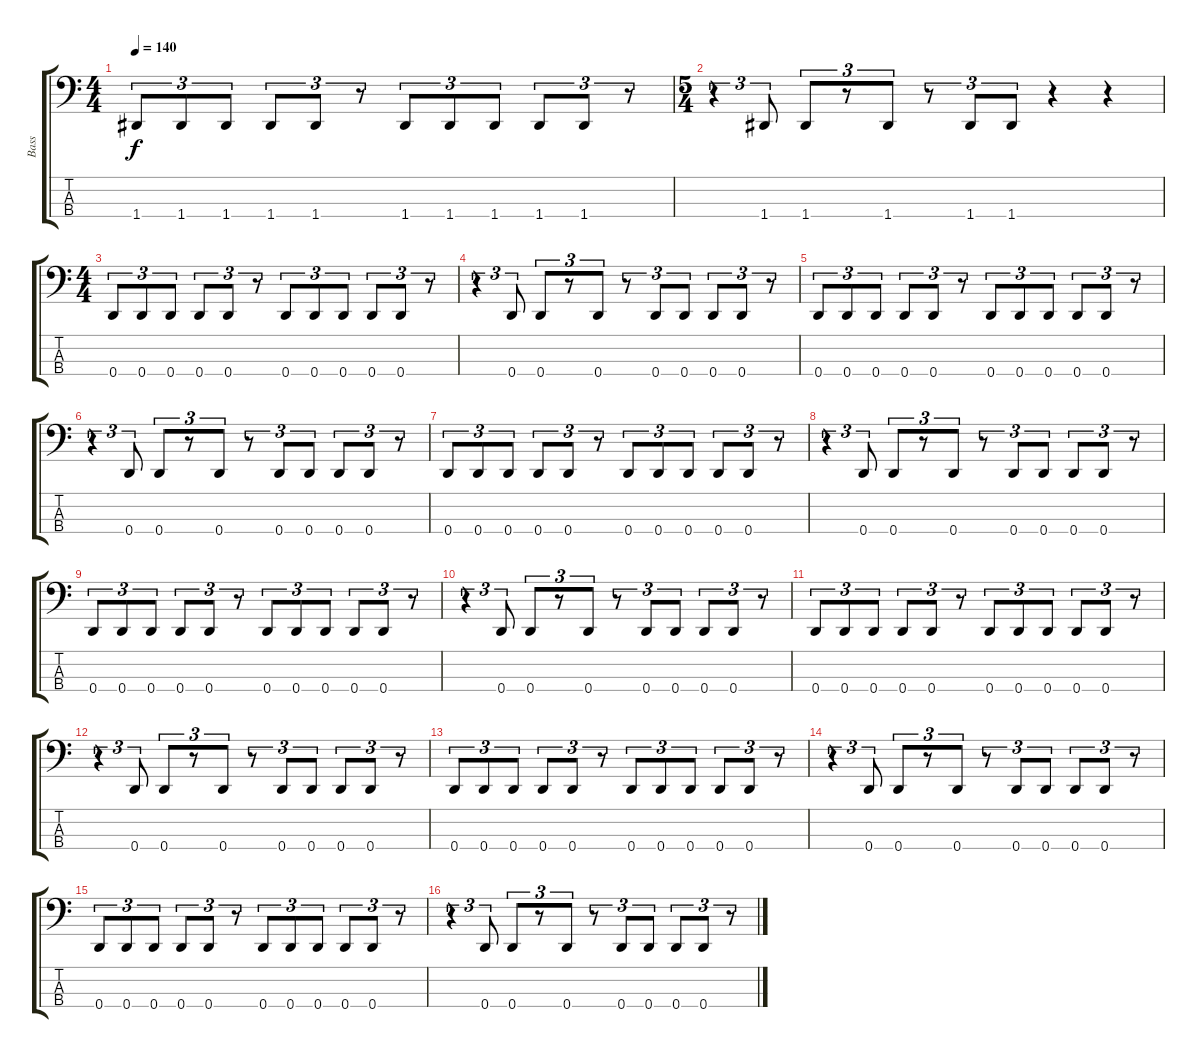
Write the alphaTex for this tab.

\track ("Bass" "Bass") {instrument electricbasspick}
\staff {score tabs}
\tuning (G2 D2 A1 D1) {hide}
\ts (4 4)
\tempo 140
\clef f4
\ks c
1.4.8{tu (3 2) dy f} 1.4.8{tu (3 2)} 1.4.8{tu (3 2)} 1.4.8{tu (3 2)} 1.4.8{tu (3 2)} r.8{tu (3 2)} 1.4.8{tu (3 2)} 1.4.8{tu (3 2)} 1.4.8{tu (3 2)} 1.4.8{tu (3 2)} 1.4.8{tu (3 2)} r.8{tu (3 2)} |
\ts (5 4)
r.4{tu (3 2)} 1.4.8{tu (3 2)} 1.4.8{tu (3 2)} r.8{tu (3 2)} 1.4.8{tu (3 2)} r.8{tu (3 2)} 1.4.8{tu (3 2)} 1.4.8{tu (3 2)} r.4 r.4 |
\ts (4 4)
0.4.8{tu (3 2)} 0.4.8{tu (3 2)} 0.4.8{tu (3 2)} 0.4.8{tu (3 2)} 0.4.8{tu (3 2)} r.8{tu (3 2)} 0.4.8{tu (3 2)} 0.4.8{tu (3 2)} 0.4.8{tu (3 2)} 0.4.8{tu (3 2)} 0.4.8{tu (3 2)} r.8{tu (3 2)} |
r.4{tu (3 2)} 0.4.8{tu (3 2)} 0.4.8{tu (3 2)} r.8{tu (3 2)} 0.4.8{tu (3 2)} r.8{tu (3 2)} 0.4.8{tu (3 2)} 0.4.8{tu (3 2)} 0.4.8{tu (3 2)} 0.4.8{tu (3 2)} r.8{tu (3 2)} |
0.4.8{tu (3 2)} 0.4.8{tu (3 2)} 0.4.8{tu (3 2)} 0.4.8{tu (3 2)} 0.4.8{tu (3 2)} r.8{tu (3 2)} 0.4.8{tu (3 2)} 0.4.8{tu (3 2)} 0.4.8{tu (3 2)} 0.4.8{tu (3 2)} 0.4.8{tu (3 2)} r.8{tu (3 2)} |
r.4{tu (3 2)} 0.4.8{tu (3 2)} 0.4.8{tu (3 2)} r.8{tu (3 2)} 0.4.8{tu (3 2)} r.8{tu (3 2)} 0.4.8{tu (3 2)} 0.4.8{tu (3 2)} 0.4.8{tu (3 2)} 0.4.8{tu (3 2)} r.8{tu (3 2)} |
0.4.8{tu (3 2)} 0.4.8{tu (3 2)} 0.4.8{tu (3 2)} 0.4.8{tu (3 2)} 0.4.8{tu (3 2)} r.8{tu (3 2)} 0.4.8{tu (3 2)} 0.4.8{tu (3 2)} 0.4.8{tu (3 2)} 0.4.8{tu (3 2)} 0.4.8{tu (3 2)} r.8{tu (3 2)} |
r.4{tu (3 2)} 0.4.8{tu (3 2)} 0.4.8{tu (3 2)} r.8{tu (3 2)} 0.4.8{tu (3 2)} r.8{tu (3 2)} 0.4.8{tu (3 2)} 0.4.8{tu (3 2)} 0.4.8{tu (3 2)} 0.4.8{tu (3 2)} r.8{tu (3 2)} |
0.4.8{tu (3 2)} 0.4.8{tu (3 2)} 0.4.8{tu (3 2)} 0.4.8{tu (3 2)} 0.4.8{tu (3 2)} r.8{tu (3 2)} 0.4.8{tu (3 2)} 0.4.8{tu (3 2)} 0.4.8{tu (3 2)} 0.4.8{tu (3 2)} 0.4.8{tu (3 2)} r.8{tu (3 2)} |
r.4{tu (3 2)} 0.4.8{tu (3 2)} 0.4.8{tu (3 2)} r.8{tu (3 2)} 0.4.8{tu (3 2)} r.8{tu (3 2)} 0.4.8{tu (3 2)} 0.4.8{tu (3 2)} 0.4.8{tu (3 2)} 0.4.8{tu (3 2)} r.8{tu (3 2)} |
0.4.8{tu (3 2)} 0.4.8{tu (3 2)} 0.4.8{tu (3 2)} 0.4.8{tu (3 2)} 0.4.8{tu (3 2)} r.8{tu (3 2)} 0.4.8{tu (3 2)} 0.4.8{tu (3 2)} 0.4.8{tu (3 2)} 0.4.8{tu (3 2)} 0.4.8{tu (3 2)} r.8{tu (3 2)} |
r.4{tu (3 2)} 0.4.8{tu (3 2)} 0.4.8{tu (3 2)} r.8{tu (3 2)} 0.4.8{tu (3 2)} r.8{tu (3 2)} 0.4.8{tu (3 2)} 0.4.8{tu (3 2)} 0.4.8{tu (3 2)} 0.4.8{tu (3 2)} r.8{tu (3 2)} |
0.4.8{tu (3 2)} 0.4.8{tu (3 2)} 0.4.8{tu (3 2)} 0.4.8{tu (3 2)} 0.4.8{tu (3 2)} r.8{tu (3 2)} 0.4.8{tu (3 2)} 0.4.8{tu (3 2)} 0.4.8{tu (3 2)} 0.4.8{tu (3 2)} 0.4.8{tu (3 2)} r.8{tu (3 2)} |
r.4{tu (3 2)} 0.4.8{tu (3 2)} 0.4.8{tu (3 2)} r.8{tu (3 2)} 0.4.8{tu (3 2)} r.8{tu (3 2)} 0.4.8{tu (3 2)} 0.4.8{tu (3 2)} 0.4.8{tu (3 2)} 0.4.8{tu (3 2)} r.8{tu (3 2)} |
0.4.8{tu (3 2)} 0.4.8{tu (3 2)} 0.4.8{tu (3 2)} 0.4.8{tu (3 2)} 0.4.8{tu (3 2)} r.8{tu (3 2)} 0.4.8{tu (3 2)} 0.4.8{tu (3 2)} 0.4.8{tu (3 2)} 0.4.8{tu (3 2)} 0.4.8{tu (3 2)} r.8{tu (3 2)} |
r.4{tu (3 2)} 0.4.8{tu (3 2)} 0.4.8{tu (3 2)} r.8{tu (3 2)} 0.4.8{tu (3 2)} r.8{tu (3 2)} 0.4.8{tu (3 2)} 0.4.8{tu (3 2)} 0.4.8{tu (3 2)} 0.4.8{tu (3 2)} r.8{tu (3 2)}
